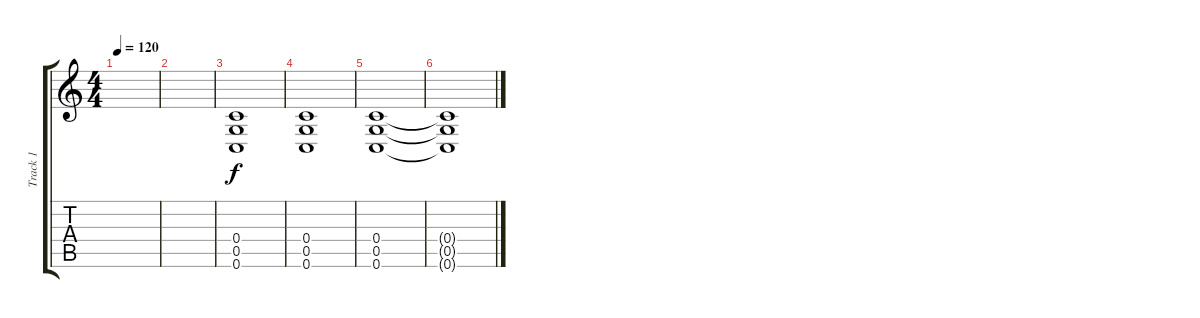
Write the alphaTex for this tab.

\track ("Track 1" "Track 1") {instrument distortionguitar}
\staff {score tabs}
\tuning (D4 A3 F3 C3 G2 C2) {hide}
\ts (4 4)
\tempo 120
\clef g2
\ks c
|
|
(0.4 0.5 0.6).1 |
(0.4 0.5 0.6).1 |
(0.4 0.5 0.6).1 |
(0.4{t} 0.5{t} 0.6{t}).1
